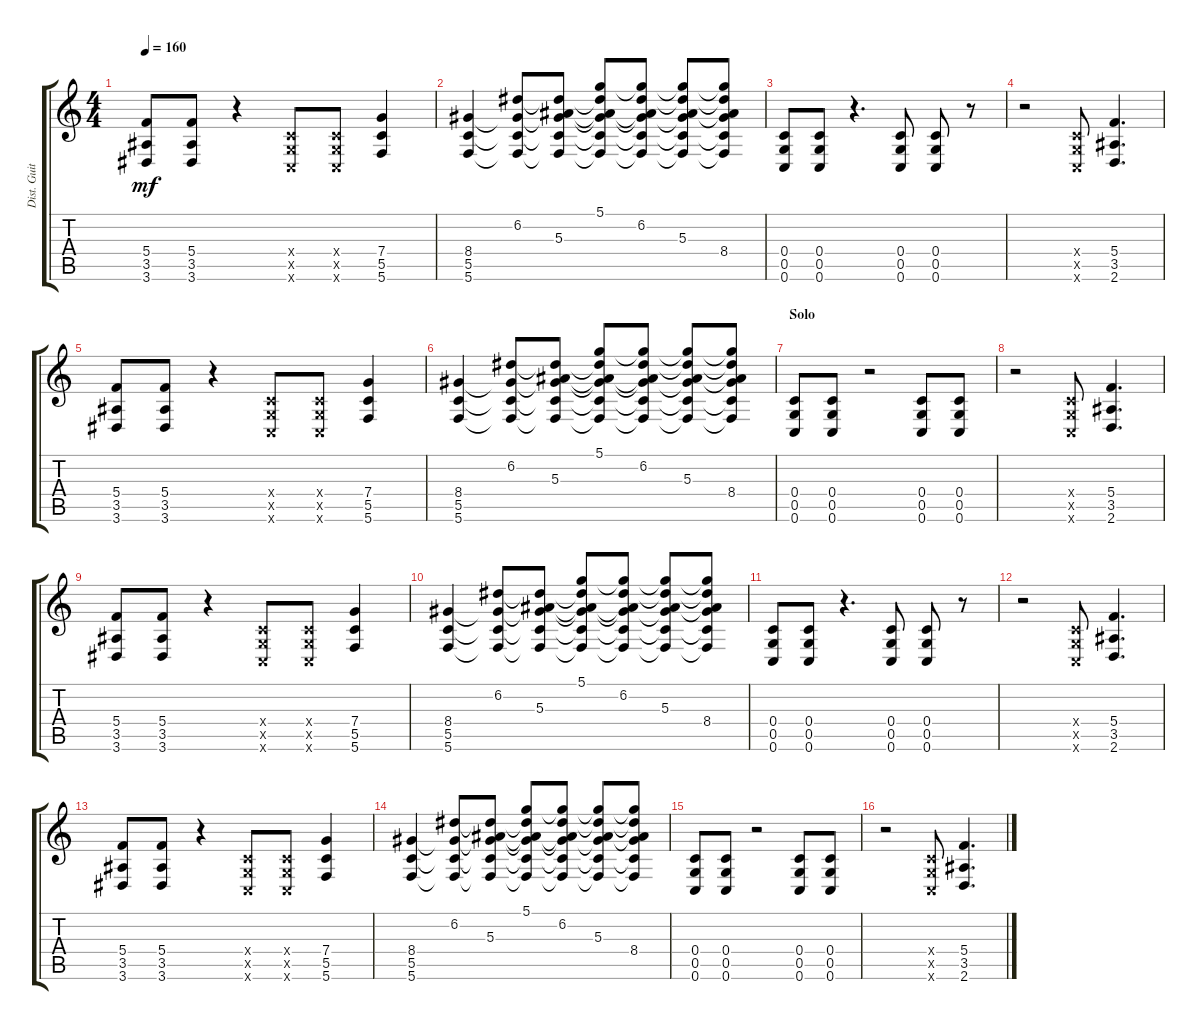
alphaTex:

\track ("Dist. Guitar 1" "Dist. Guit") {instrument distortionguitar}
\staff {score tabs}
\tuning (D4 A3 F3 C3 G2 C2) {hide}
\ts (4 4)
\tempo 160
\clef g2
\ks c
(5.4 3.5 3.6).8{dy mf} (5.4 3.5 3.6).8 r.4 (0.4{x} 0.5{x} 0.6{x}).8 (0.4{x} 0.5{x} 0.6{x}).8 (7.4 5.5 5.6).4 |
(8.4 5.5 5.6).4 (6.2 8.4{t} 5.5{t} 5.6{t}).8 (6.2{t} 5.3 8.4{t} 5.5{t} 5.6{t}).8 (5.1 6.2{t} 5.3{t} 8.4{t} 5.5{t} 5.6{t}).8 (5.1{t} 6.2 5.3{t} 8.4{t} 5.5{t} 5.6{t}).8 (5.1{t} 6.2{t} 5.3 8.4{t} 5.5{t} 5.6{t}).8 (5.1{t} 6.2{t} 5.3{t} 8.4 5.5{t} 5.6{t}).8 |
(0.4 0.5 0.6).8 (0.4 0.5 0.6).8 r.4{d} (0.4 0.5 0.6).8 (0.4 0.5 0.6).8 r.8 |
r.2 (0.4{x} 0.5{x} 0.6{x}).8 (5.4 3.5 2.6).4{d} |
(5.4 3.5 3.6).8 (5.4 3.5 3.6).8 r.4 (0.4{x} 0.5{x} 0.6{x}).8 (0.4{x} 0.5{x} 0.6{x}).8 (7.4 5.5 5.6).4 |
(8.4 5.5 5.6).4 (6.2 8.4{t} 5.5{t} 5.6{t}).8 (6.2{t} 5.3 8.4{t} 5.5{t} 5.6{t}).8 (5.1 6.2{t} 5.3{t} 8.4{t} 5.5{t} 5.6{t}).8 (5.1{t} 6.2 5.3{t} 8.4{t} 5.5{t} 5.6{t}).8 (5.1{t} 6.2{t} 5.3 8.4{t} 5.5{t} 5.6{t}).8 (5.1{t} 6.2{t} 5.3{t} 8.4 5.5{t} 5.6{t}).8 |
\section ("" "Solo")
(0.4 0.5 0.6).8 (0.4 0.5 0.6).8 r.2 (0.4 0.5 0.6).8 (0.4 0.5 0.6).8 |
r.2 (0.4{x} 0.5{x} 0.6{x}).8 (5.4 3.5 2.6).4{d} |
(5.4 3.5 3.6).8 (5.4 3.5 3.6).8 r.4 (0.4{x} 0.5{x} 0.6{x}).8 (0.4{x} 0.5{x} 0.6{x}).8 (7.4 5.5 5.6).4 |
(8.4 5.5 5.6).4 (6.2 8.4{t} 5.5{t} 5.6{t}).8 (6.2{t} 5.3 8.4{t} 5.5{t} 5.6{t}).8 (5.1 6.2{t} 5.3{t} 8.4{t} 5.5{t} 5.6{t}).8 (5.1{t} 6.2 5.3{t} 8.4{t} 5.5{t} 5.6{t}).8 (5.1{t} 6.2{t} 5.3 8.4{t} 5.5{t} 5.6{t}).8 (5.1{t} 6.2{t} 5.3{t} 8.4 5.5{t} 5.6{t}).8 |
(0.4 0.5 0.6).8 (0.4 0.5 0.6).8 r.4{d} (0.4 0.5 0.6).8 (0.4 0.5 0.6).8 r.8 |
r.2 (0.4{x} 0.5{x} 0.6{x}).8 (5.4 3.5 2.6).4{d} |
(5.4 3.5 3.6).8 (5.4 3.5 3.6).8 r.4 (0.4{x} 0.5{x} 0.6{x}).8 (0.4{x} 0.5{x} 0.6{x}).8 (7.4 5.5 5.6).4 |
(8.4 5.5 5.6).4 (6.2 8.4{t} 5.5{t} 5.6{t}).8 (6.2{t} 5.3 8.4{t} 5.5{t} 5.6{t}).8 (5.1 6.2{t} 5.3{t} 8.4{t} 5.5{t} 5.6{t}).8 (5.1{t} 6.2 5.3{t} 8.4{t} 5.5{t} 5.6{t}).8 (5.1{t} 6.2{t} 5.3 8.4{t} 5.5{t} 5.6{t}).8 (5.1{t} 6.2{t} 5.3{t} 8.4 5.5{t} 5.6{t}).8 |
(0.4 0.5 0.6).8 (0.4 0.5 0.6).8 r.2 (0.4 0.5 0.6).8 (0.4 0.5 0.6).8 |
r.2 (0.4{x} 0.5{x} 0.6{x}).8 (5.4 3.5 2.6).4{d}
